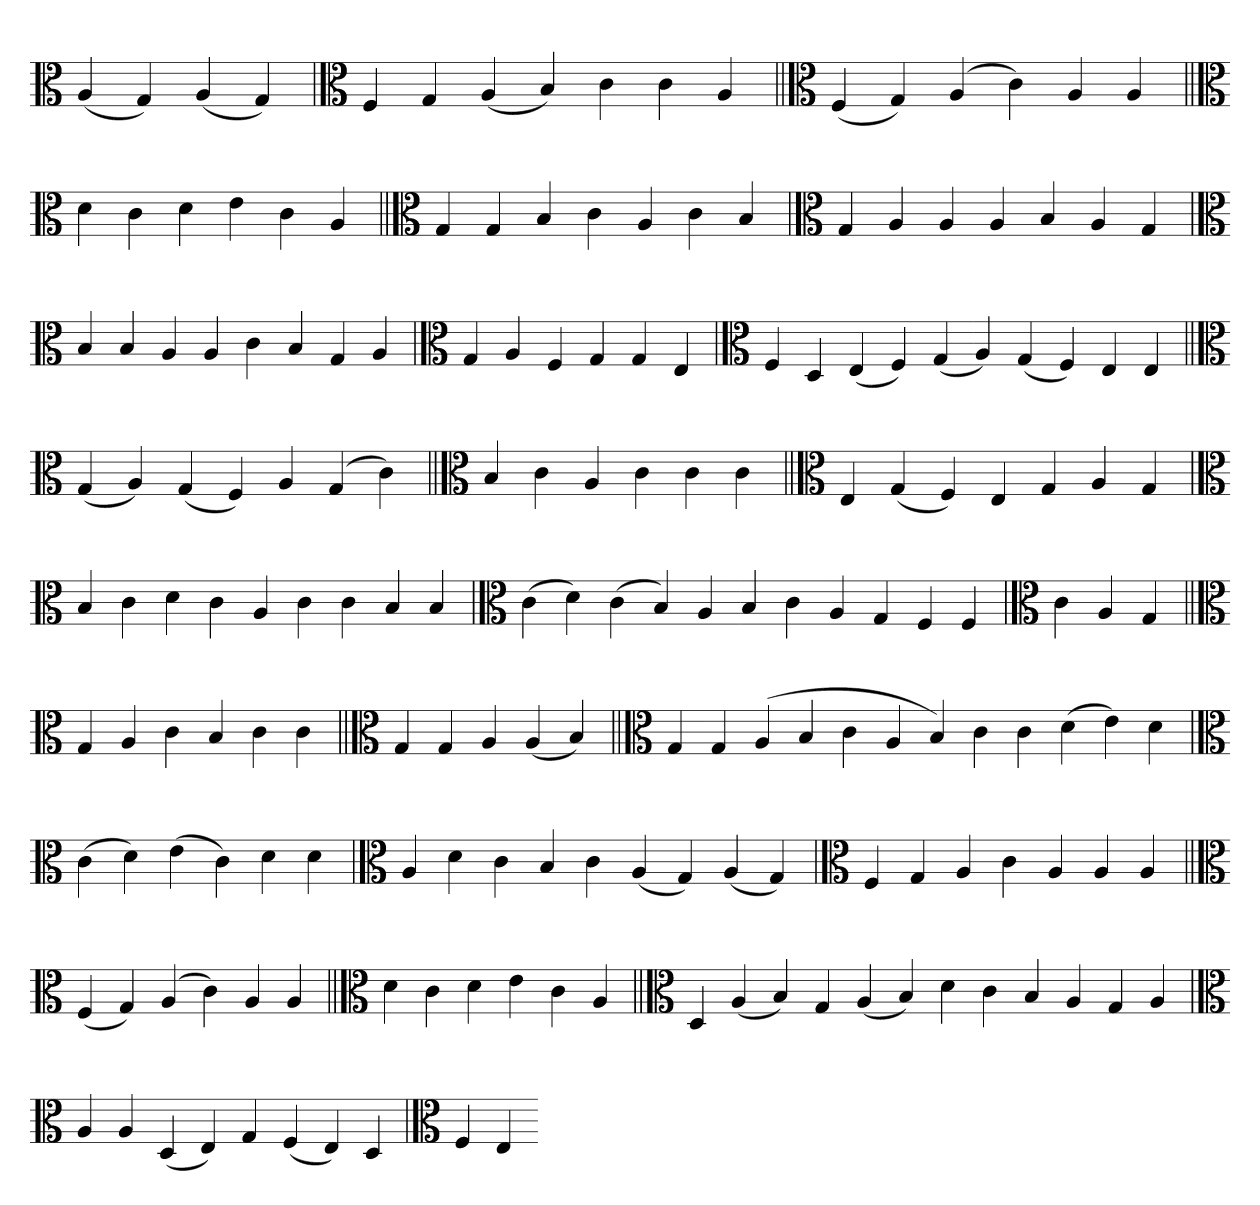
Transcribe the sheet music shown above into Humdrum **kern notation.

**kern
*part1
*staff1
*clefC3
=
(4A
4G)
(4A
4G)
=`
*clefC3
4F
4G
(4A
4B)
4c
4c
4A
=||
*clefC3
(4F
4G)
(4A
4c)
4A
4A
=||
*clefC3
4d
4c
4d
4e
4c
4A
=||
*clefC3
4G
4G
4B
4c
4A
4c
4B
=`
*clefC3
4G
4A
4A
4A
4B
4A
4G
=
*clefC3
4B
4B
4A
4A
4c
4B
4G
4A
='
*clefC3
4G
4A
4F
4G
4G
4E
=`
*clefC3
4F
4D
(4E
4F)
(4G
4A)
(4G
4F)
4E
4E
=||
*clefC3
(4G
4A)
(4G
4F)
4A
(4G
4c)
=||
*clefC3
4B
4c
4A
4c
4c
4c
=||
*clefC3
4E
(4G
4F)
4E
4G
4A
4G
='
*clefC3
4B
4c
4d
4c
4A
4c
4c
4B
4B
=
*clefC3
(4c
4d)
(4c
4B)
4A
4B
4c
4A
4G
4F
4F
='
*clefC3
4c
4A
4G
=||
*clefC3
4G
4A
4c
4B
4c
4c
=||
*clefC3
4G
4G
4A
(4A
4B)
=||
*clefC3
4G
4G
(4A
4B
4c
4A
4B)
4c
4c
(4d
4e)
4d
=`
*clefC3
(4c
4d)
(4e
4c)
4d
4d
='
*clefC3
4A
4d
4c
4B
4c
(4A
4G)
(4A
4G)
=`
*clefC3
4F
4G
4A
4c
4A
4A
4A
=||
*clefC3
(4F
4G)
(4A
4c)
4A
4A
=||
*clefC3
4d
4c
4d
4e
4c
4A
=||
*clefC3
4D
(4A
4B)
4G
(4A
4B)
4d
4c
4B
4A
4G
4A
=`
*clefC3
4A
4A
(4D
4E)
4G
(4F
4E)
4D
='
*clefC3
4F
4E
=-
*-
